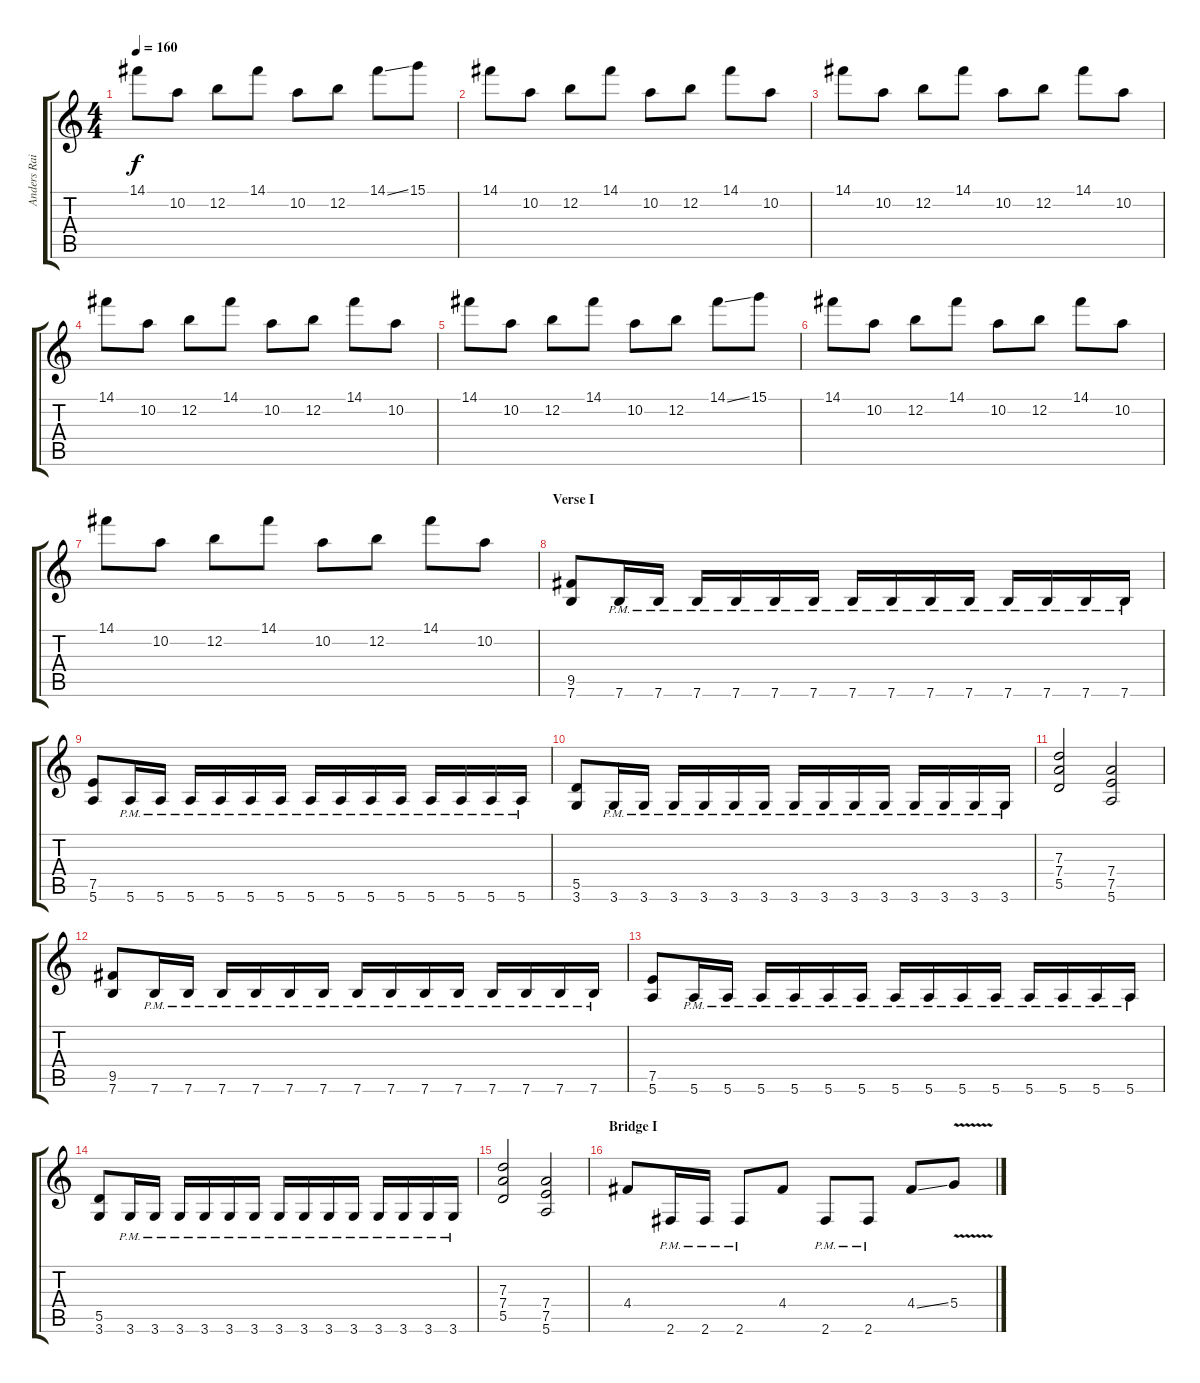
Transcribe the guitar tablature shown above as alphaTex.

\track ("Anders Rain" "Anders Rai") {instrument distortionguitar}
\staff {score tabs}
\tuning (E4 B3 G3 D3 A2 E2) {hide}
\ts (4 4)
\tempo 160
\clef g2
\ks c
14.1.8{dy f} 10.2.8 12.2.8 14.1.8 10.2.8 12.2.8 14.1{ss}.8 15.1.8 |
14.1.8 10.2.8 12.2.8 14.1.8 10.2.8 12.2.8 14.1.8 10.2.8 |
14.1.8 10.2.8 12.2.8 14.1.8 10.2.8 12.2.8 14.1.8 10.2.8 |
14.1.8 10.2.8 12.2.8 14.1.8 10.2.8 12.2.8 14.1.8 10.2.8 |
14.1.8 10.2.8 12.2.8 14.1.8 10.2.8 12.2.8 14.1{ss}.8 15.1.8 |
14.1.8 10.2.8 12.2.8 14.1.8 10.2.8 12.2.8 14.1.8 10.2.8 |
14.1.8 10.2.8 12.2.8 14.1.8 10.2.8 12.2.8 14.1.8 10.2.8 |
\section ("" "Verse I")
(9.5 7.6).8{volume 14} 7.6{pm}.16 7.6{pm}.16 7.6{pm}.16 7.6{pm}.16 7.6{pm}.16 7.6{pm}.16 7.6{pm}.16 7.6{pm}.16 7.6{pm}.16 7.6{pm}.16 7.6{pm}.16 7.6{pm}.16 7.6{pm}.16 7.6{pm}.16 |
(7.5 5.6).8 5.6{pm}.16 5.6{pm}.16 5.6{pm}.16 5.6{pm}.16 5.6{pm}.16 5.6{pm}.16 5.6{pm}.16 5.6{pm}.16 5.6{pm}.16 5.6{pm}.16 5.6{pm}.16 5.6{pm}.16 5.6{pm}.16 5.6{pm}.16 |
(5.5 3.6).8 3.6{pm}.16 3.6{pm}.16 3.6{pm}.16 3.6{pm}.16 3.6{pm}.16 3.6{pm}.16 3.6{pm}.16 3.6{pm}.16 3.6{pm}.16 3.6{pm}.16 3.6{pm}.16 3.6{pm}.16 3.6{pm}.16 3.6{pm}.16 |
(7.3 7.4 5.5).2 (7.4 7.5 5.6).2 |
(9.5 7.6).8{volume 14} 7.6{pm}.16 7.6{pm}.16 7.6{pm}.16 7.6{pm}.16 7.6{pm}.16 7.6{pm}.16 7.6{pm}.16 7.6{pm}.16 7.6{pm}.16 7.6{pm}.16 7.6{pm}.16 7.6{pm}.16 7.6{pm}.16 7.6{pm}.16 |
(7.5 5.6).8 5.6{pm}.16 5.6{pm}.16 5.6{pm}.16 5.6{pm}.16 5.6{pm}.16 5.6{pm}.16 5.6{pm}.16 5.6{pm}.16 5.6{pm}.16 5.6{pm}.16 5.6{pm}.16 5.6{pm}.16 5.6{pm}.16 5.6{pm}.16 |
(5.5 3.6).8 3.6{pm}.16 3.6{pm}.16 3.6{pm}.16 3.6{pm}.16 3.6{pm}.16 3.6{pm}.16 3.6{pm}.16 3.6{pm}.16 3.6{pm}.16 3.6{pm}.16 3.6{pm}.16 3.6{pm}.16 3.6{pm}.16 3.6{pm}.16 |
(7.3 7.4 5.5).2 (7.4 7.5 5.6).2 |
\section ("" "Bridge I")
4.4.8 2.6{pm}.16 2.6{pm}.16 2.6{pm}.8 4.4.8 2.6{pm}.8 2.6{pm}.8 4.4{ss}.8 5.4{v}.8
